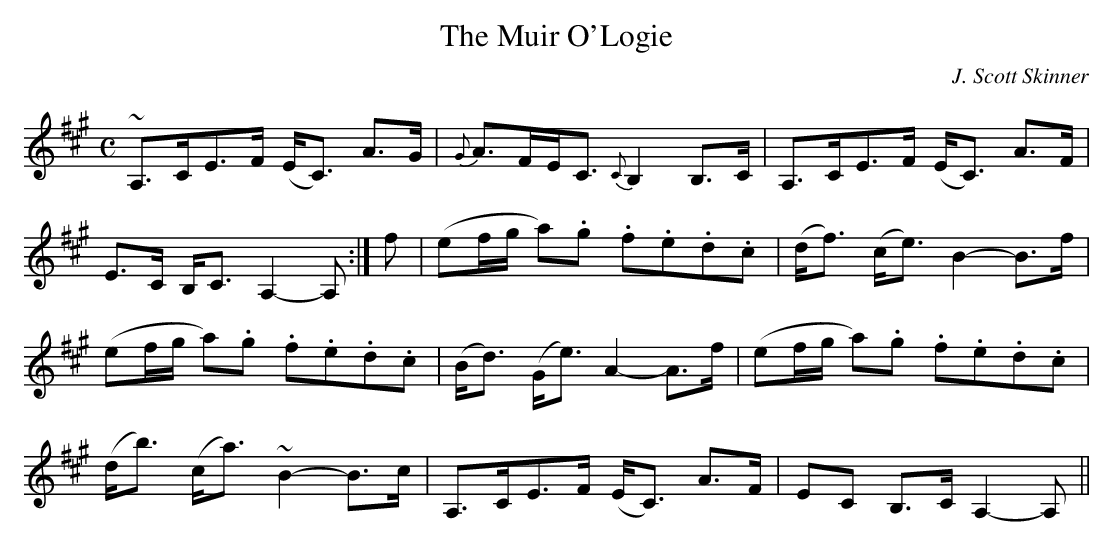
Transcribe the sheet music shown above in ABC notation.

X:1
T:Muir O'Logie, The
M:C
L:1/8
C:J. Scott Skinner
K:A
~A,>CE>F (E<C) A>G|{G}A>FE<C {C}B,2 B,>C|A,>CE>F (E<C) A>F|
E>C B,<C A,2-A,:|f|(ef/g/ a).g .f.e.d.c|(d<f) (c<e) B2- B>f|
(ef/g/ a).g .f.e.d.c|(B<d) (G<e) A2- A>f|(ef/g/ a).g .f.e.d.c|
(d<b) (c<a) ~B2- B>c|A,>CE>F (E<C) A>F|EC B,>C A,2-A,||
